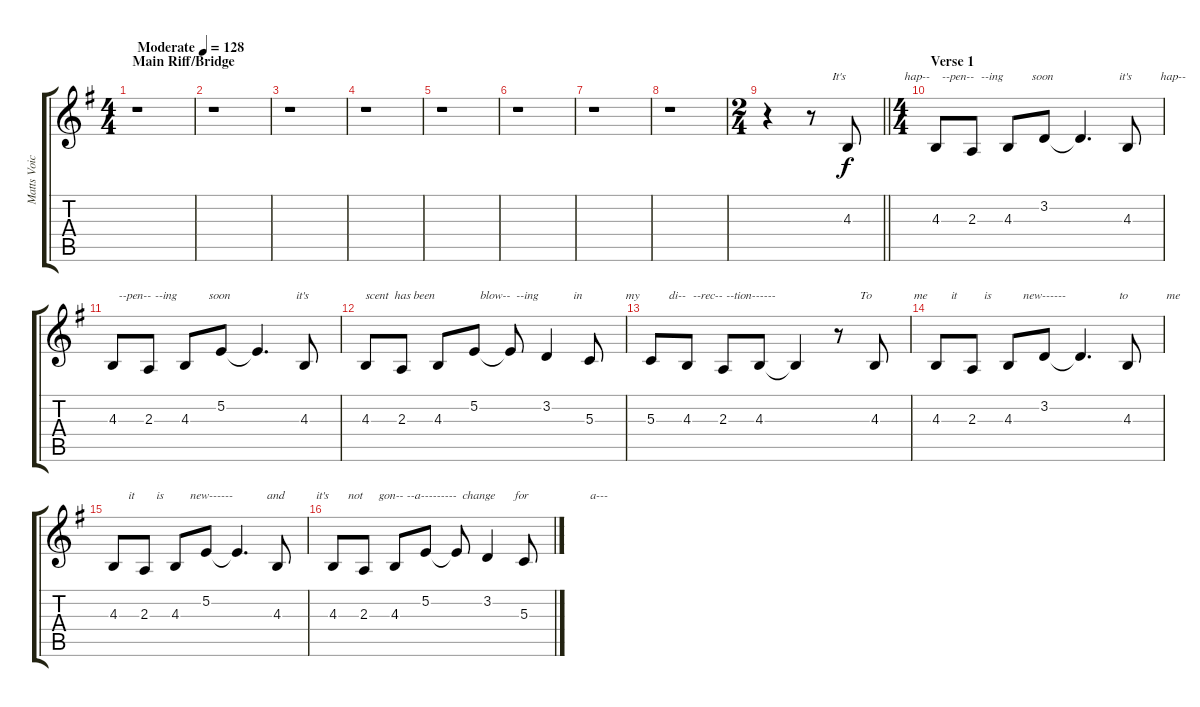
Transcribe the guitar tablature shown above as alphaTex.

\track ("Matts Voice" "Matts Voic") {instrument voiceoohs}
\staff {score tabs}
\tuning (E4 B3 G3 D3 A2 E2) {hide}
\ts (4 4)
\section ("" "Main Riff/Bridge")
\tempo (128 "Moderate")
\clef g2
\ks g
r.1{dy f instrument voiceoohs} |
r.1 |
r.1 |
r.1 |
r.1 |
r.1 |
r.1 |
r.1 |
\ts (2 4)
\barLineRight lightlight
r.4 r.8{txt "       It's"} 4.3.8{txt "                   hap--"} |
\ts (4 4)
\section ("" "Verse 1")
4.3.8{txt "  --pen--"} 2.3.8{txt "   --ing"} 4.3.8{txt "        soon"} 3.2.8 3.2{t}.4{d txt "             it's"} 4.3.8{txt "           hap--"} |
4.3.8{txt "  --pen--"} 2.3.8{txt "  --ing"} 4.3.8{txt "        soon"} 5.2.8 5.2{t}.4{d txt "             it's"} 4.3.8 |
4.3.8{txt "scent  has been"} 2.3.8 4.3.8 5.2.8{txt "  blow--"} 5.2{t}.8{txt "  --ing"} 3.2.4{txt "         in"} 5.3.8{txt "            my"} |
5.3.8{txt "      di--"} 4.3.8{txt "  --rec--"} 2.3.8{txt " --tion------"} 4.3.8 4.3{t}.4 r.8{txt "       To"} 4.3.8{txt "             me"} |
4.3.8{txt "     it"} 2.3.8{txt "    is"} 4.3.8{txt "     new------"} 3.2.8 3.2{t}.4{d txt "             to"} 4.3.8{txt "             me"} |
4.3.8{txt "     it"} 2.3.8{txt "    is"} 4.3.8{txt "     new------"} 5.2.8 5.2{t}.4{d txt "          and"} 4.3.8{txt "             it's"} |
4.3.8{txt "     not"} 2.3.8{txt "     gon--"} 4.3.8{txt "    --a---------"} 5.2.8 5.2{t}.8{txt "  change"} 3.2.4{txt "         for"} 5.3.8{txt "                      a---"}
